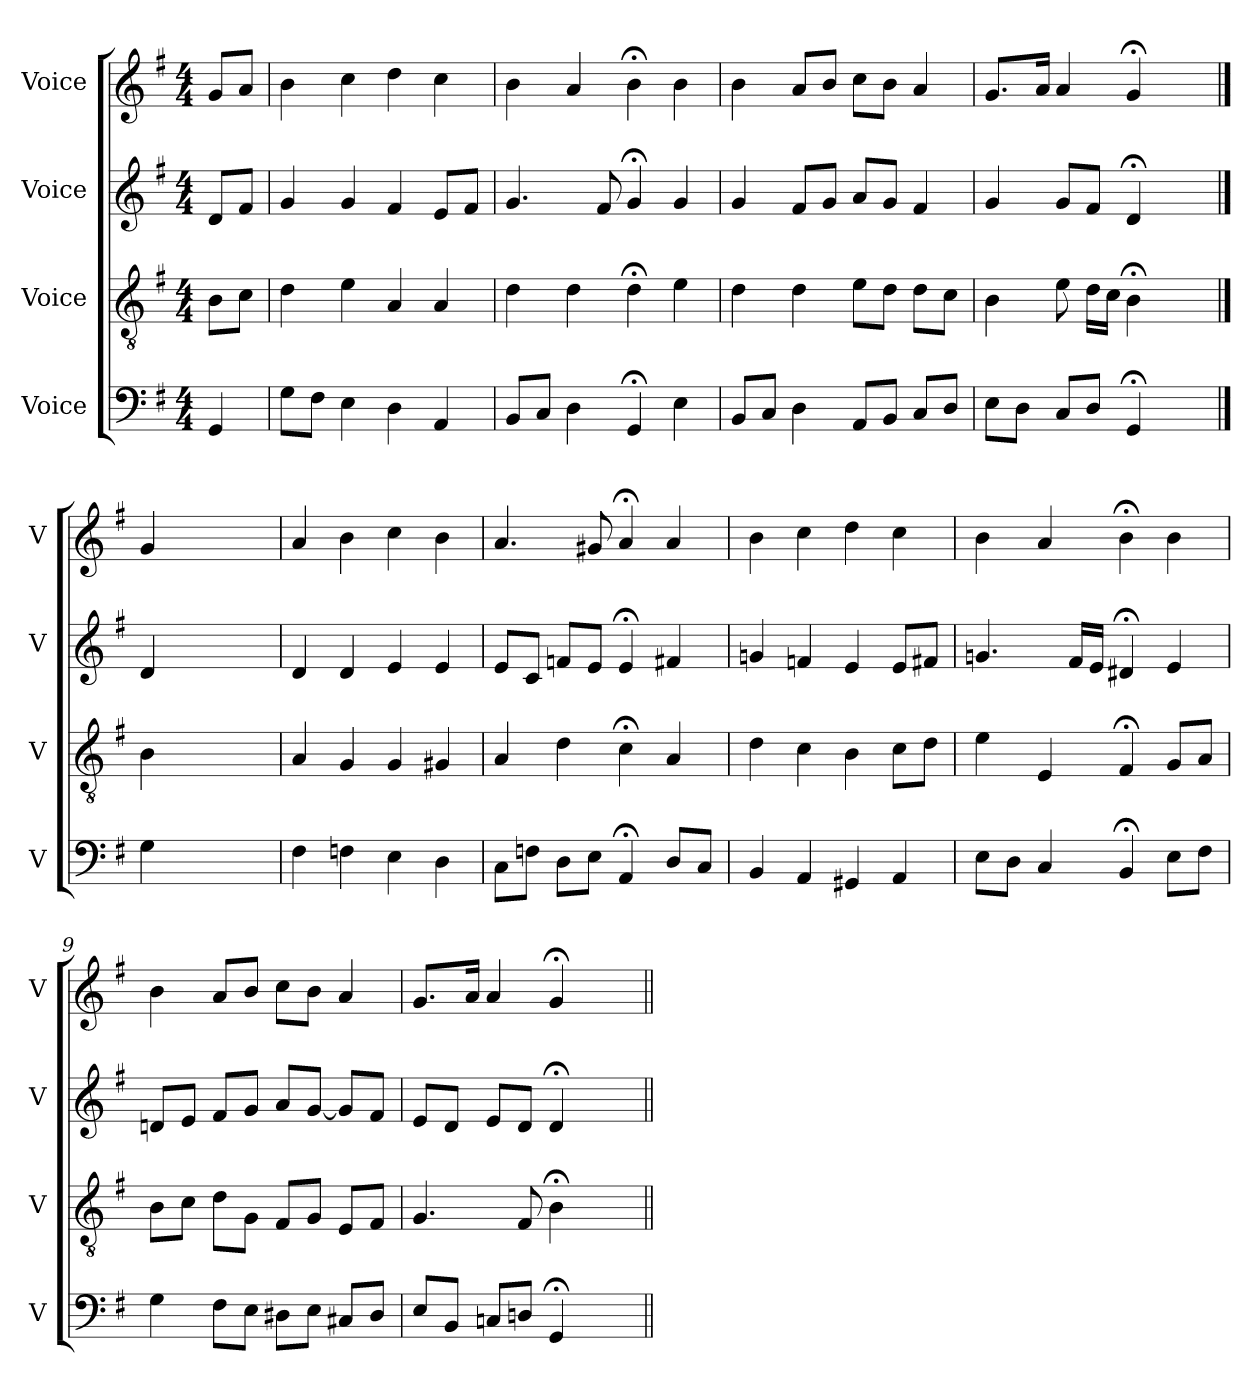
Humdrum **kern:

**kern	**kern	**kern	**kern
*part4	*part3	*part2	*part1
*staff4	*staff3	*staff2	*staff1
*I"Voice	*I"Voice	*I"Voice	*I"Voice
*I'V	*I'V	*I'V	*I'V
*clefF4	*clefGv2	*clefG2	*clefG2
*k[f#]	*k[f#]	*k[f#]	*k[f#]
*M4/4	*M4/4	*M4/4	*M4/4
*MM100	*MM100	*MM100	*MM100
=	=	=	=
4GG/	8B\L	8d/L	8g/L
.	8c\J	8f#/J	8a/J
=1	=1	=1	=1
8G\L	4d\	4g/	4b\
8F#\J	.	.	.
4E\	4e\	4g/	4cc\
4D\	4A/	4f#/	4dd\
4AA/	4A/	8e/L	4cc\
.	.	8f#/J	.
=2	=2	=2	=2
8BB/L	4d\	4.g/	4b\
8C/J	.	.	.
4D\	4d\	.	4a/
.	.	8f#/	.
4GG;/	4d;\	4g;/	4b;\
4E\	4e\	4g/	4b\
=3	=3	=3	=3
8BB/L	4d\	4g/	4b\
8C/J	.	.	.
4D\	4d\	8f#/L	8a/L
.	.	8g/J	8b/J
8AA/L	8e\L	8a/L	8cc\L
8BB/J	8d\J	8g/J	8b\J
8C/L	8d\L	4f#/	4a/
8D/J	8c\J	.	.
=4	=4	=4	=4
8E\L	4B\	4g/	8.g/L
8D\J	.	.	.
.	.	.	16a/Jk
8C/L	8e\	8g/L	4a/
8D/J	16d\LL	8f#/J	.
.	16c\JJ	.	.
4GG;/	4B;\	4d;/	4g;/
4ryy	4ryy	4ryy	4ryy
!!LO:LB:g=z
==	==	==	==
4G\	4B\	4d/	4g/
2.ryy	2.ryy	2.ryy	2.ryy
=5	=5	=5	=5
4F#\	4A/	4d/	4a/
4Fn\	4G/	4d/	4b\
4E\	4G/	4e/	4cc\
4D\	4G#X/	4e/	4b\
=6	=6	=6	=6
8C\L	4A/	8e/L	4.a/
8Fn\J	.	8c/J	.
8D\L	4d\	8fn/L	.
8E\J	.	8e/J	8g#X/
4AA;/	4c;\	4e;/	4a;/
8D/L	4A/	4f#X/	4a/
8C/J	.	.	.
=7	=7	=7	=7
4BB/	4d\	4gn/	4b\
4AA/	4c\	4fn/	4cc\
4GG#X/	4B\	4e/	4dd\
4AA/	8c\L	8e/L	4cc\
.	8d\J	8f#X/J	.
=8	=8	=8	=8
8E\L	4e\	4.gn/	4b\
8D\J	.	.	.
4C/	4E/	.	4a/
.	.	16f#/LL	.
.	.	16e/JJ	.
4BB;/	4F#;/	4d#X;/	4b;\
8E\L	8G/L	4e/	4b\
8F#\J	8A/J	.	.
!!LO:LB:g=z
=9	=9	=9	=9
4G\	8B\L	8dn/L	4b\
.	8c\J	8e/J	.
8F#\L	8d\L	8f#/L	8a/L
8E\J	8G\J	8g/J	8b/J
8D#X\L	8F#/L	8a/L	8cc\L
8E\J	8G/J	[8g/J	8b\J
8C#X/L	8E/L	8g/L]	4a/
8D#/J	8F#/J	8f#/J	.
=10	=10	=10	=10
8E/L	4.G/	8e/L	8.g/L
8BB/J	.	8d/J	.
.	.	.	16a/Jk
8Cn/L	.	8e/L	4a/
8Dn/J	8F#/	8d/J	.
4GG;/	4B;\	4d;/	4g;/
4ryy	4ryy	4ryy	4ryy
=||	=||	=||	=||
*-	*-	*-	*-
